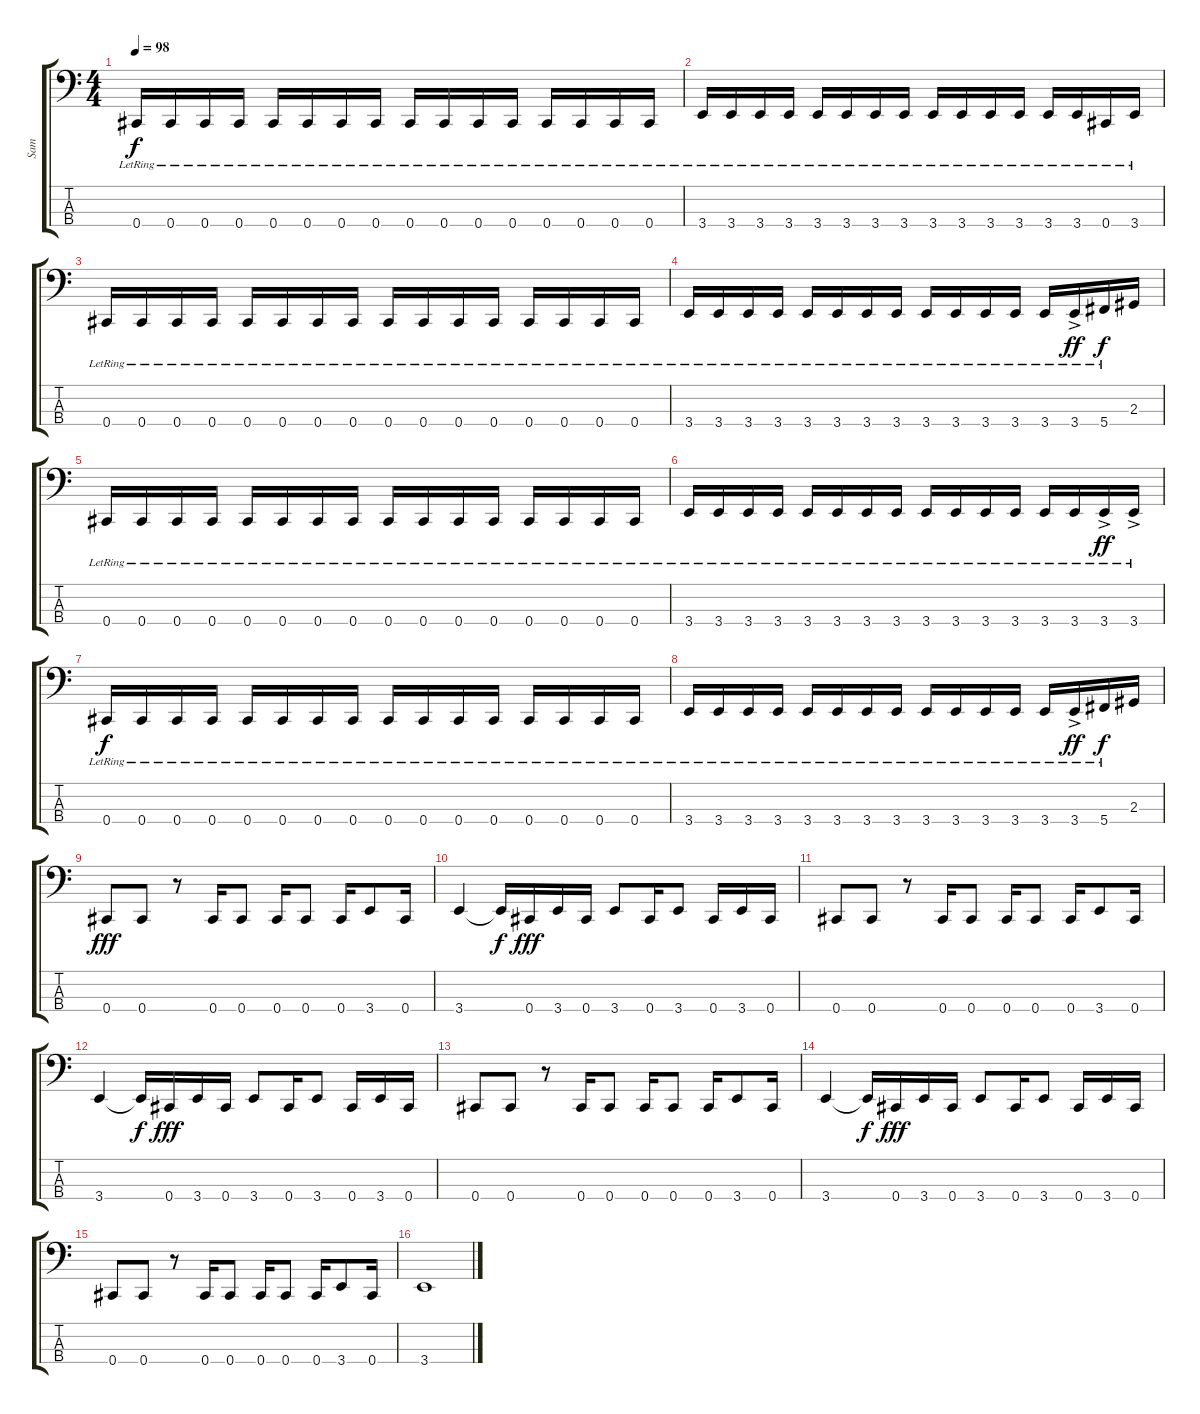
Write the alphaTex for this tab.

\track ("Sam" "Sam") {instrument electricbassfinger}
\staff {score tabs}
\tuning (E2 B1 Gb1 Db1) {hide}
\ts (4 4)
\tempo 98
\clef f4
\ks c
0.4{lr}.16{dy f} 0.4{lr}.16 0.4{lr}.16 0.4{lr}.16 0.4{lr}.16 0.4{lr}.16 0.4{lr}.16 0.4{lr}.16 0.4{lr}.16 0.4{lr}.16 0.4{lr}.16 0.4{lr}.16 0.4{lr}.16 0.4{lr}.16 0.4{lr}.16 0.4{lr}.16 |
3.4{lr}.16 3.4{lr}.16 3.4{lr}.16 3.4{lr}.16 3.4{lr}.16 3.4{lr}.16 3.4{lr}.16 3.4{lr}.16 3.4{lr}.16 3.4{lr}.16 3.4{lr}.16 3.4{lr}.16 3.4{lr}.16 3.4{lr}.16 0.4{lr}.16 3.4{lr}.16 |
0.4{lr}.16 0.4{lr}.16 0.4{lr}.16 0.4{lr}.16 0.4{lr}.16 0.4{lr}.16 0.4{lr}.16 0.4{lr}.16 0.4{lr}.16 0.4{lr}.16 0.4{lr}.16 0.4{lr}.16 0.4{lr}.16 0.4{lr}.16 0.4{lr}.16 0.4{lr}.16 |
3.4{lr}.16 3.4{lr}.16 3.4{lr}.16 3.4{lr}.16 3.4{lr}.16 3.4{lr}.16 3.4{lr}.16 3.4{lr}.16 3.4{lr}.16 3.4{lr}.16 3.4{lr}.16 3.4{lr}.16 3.4{lr}.16 3.4{ac lr}.16{dy ff} 5.4{lr}.16{dy f} 2.3.16 |
0.4{lr}.16 0.4{lr}.16 0.4{lr}.16 0.4{lr}.16 0.4{lr}.16 0.4{lr}.16 0.4{lr}.16 0.4{lr}.16 0.4{lr}.16 0.4{lr}.16 0.4{lr}.16 0.4{lr}.16 0.4{lr}.16 0.4{lr}.16 0.4{lr}.16 0.4{lr}.16 |
3.4{lr}.16 3.4{lr}.16 3.4{lr}.16 3.4{lr}.16 3.4{lr}.16 3.4{lr}.16 3.4{lr}.16 3.4{lr}.16 3.4{lr}.16 3.4{lr}.16 3.4{lr}.16 3.4{lr}.16 3.4{lr}.16 3.4{lr}.16 3.4{ac lr}.16{dy ff} 3.4{ac lr}.16 |
0.4{lr}.16{dy f} 0.4{lr}.16 0.4{lr}.16 0.4{lr}.16 0.4{lr}.16 0.4{lr}.16 0.4{lr}.16 0.4{lr}.16 0.4{lr}.16 0.4{lr}.16 0.4{lr}.16 0.4{lr}.16 0.4{lr}.16 0.4{lr}.16 0.4{lr}.16 0.4{lr}.16 |
3.4{lr}.16 3.4{lr}.16 3.4{lr}.16 3.4{lr}.16 3.4{lr}.16 3.4{lr}.16 3.4{lr}.16 3.4{lr}.16 3.4{lr}.16 3.4{lr}.16 3.4{lr}.16 3.4{lr}.16 3.4{lr}.16 3.4{ac lr}.16{dy ff} 5.4{lr}.16{dy f} 2.3.16 |
0.4.8{dy fff} 0.4.8 r.8 0.4.16 0.4.8 0.4.16 0.4.8 0.4.16 3.4.8 0.4.16 |
3.4.4 3.4{t}.16{dy f} 0.4.16{dy fff} 3.4.16 0.4.16 3.4.8 0.4.16 3.4.8 0.4.16 3.4.16 0.4.16 |
0.4.8 0.4.8 r.8 0.4.16 0.4.8 0.4.16 0.4.8 0.4.16 3.4.8 0.4.16 |
3.4.4 3.4{t}.16{dy f} 0.4.16{dy fff} 3.4.16 0.4.16 3.4.8 0.4.16 3.4.8 0.4.16 3.4.16 0.4.16 |
0.4.8 0.4.8 r.8 0.4.16 0.4.8 0.4.16 0.4.8 0.4.16 3.4.8 0.4.16 |
3.4.4 3.4{t}.16{dy f} 0.4.16{dy fff} 3.4.16 0.4.16 3.4.8 0.4.16 3.4.8 0.4.16 3.4.16 0.4.16 |
0.4.8 0.4.8 r.8 0.4.16 0.4.8 0.4.16 0.4.8 0.4.16 3.4.8 0.4.16 |
3.4.1
